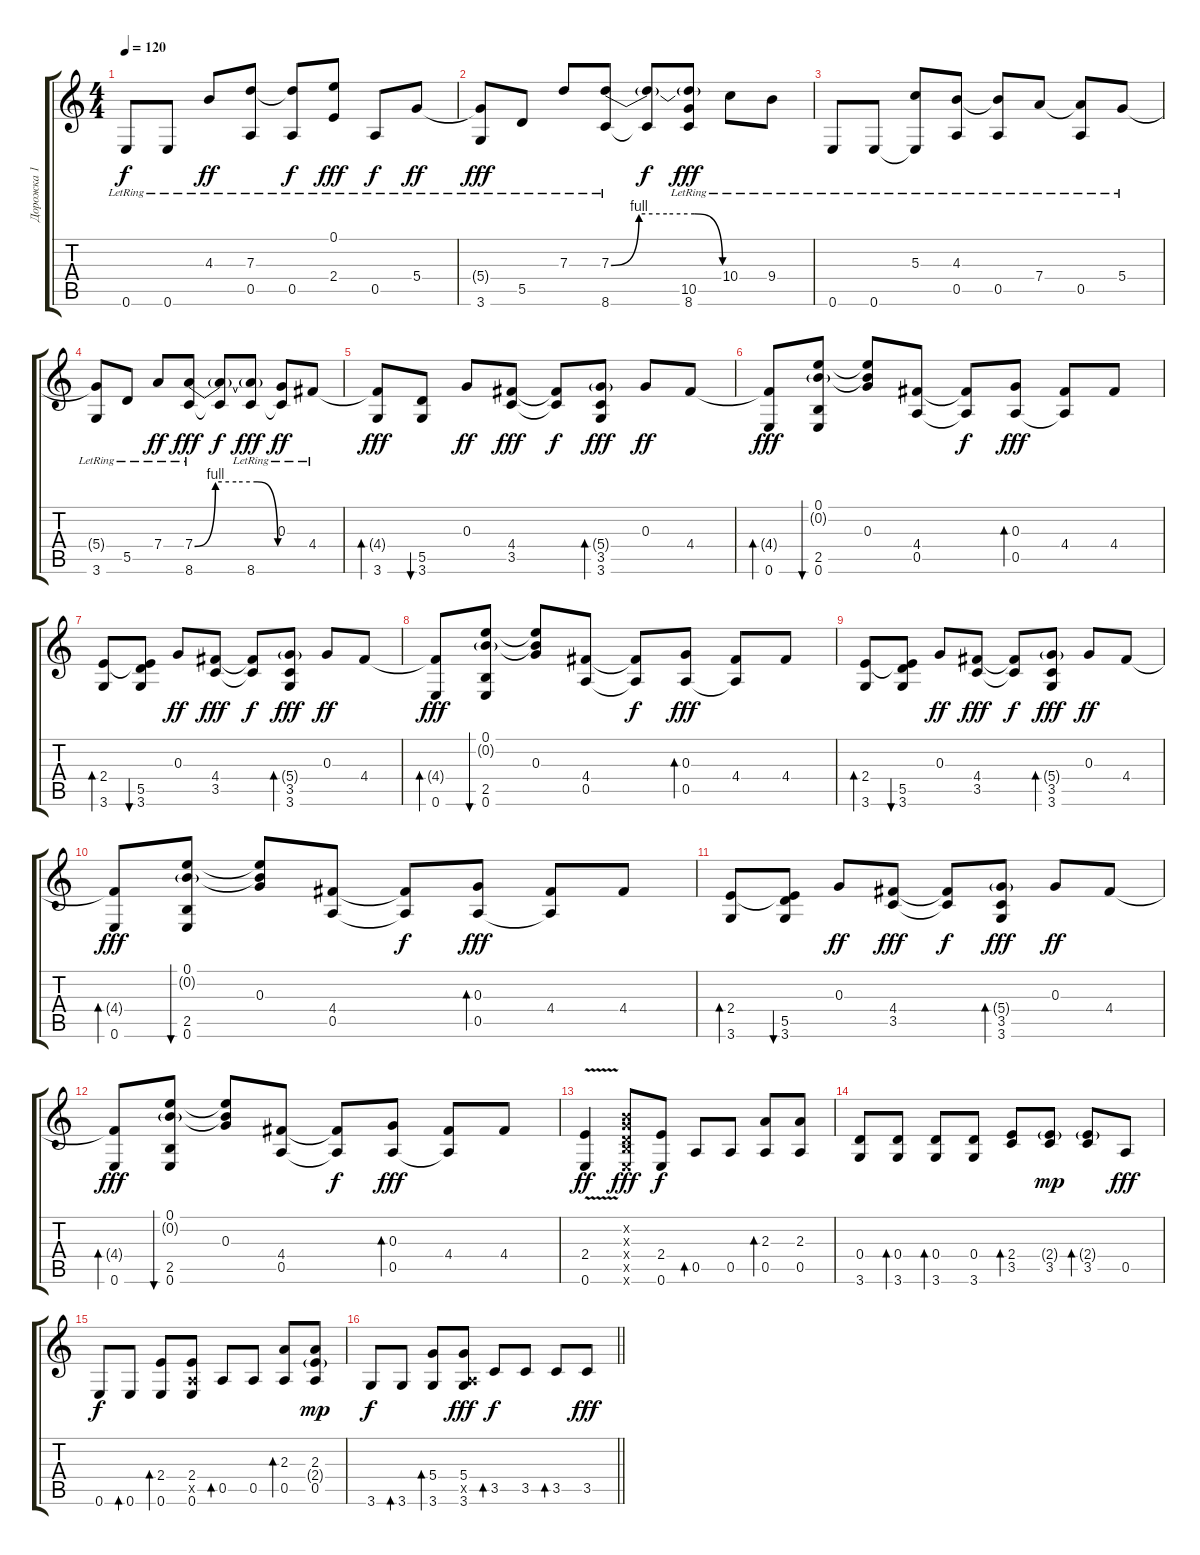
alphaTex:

\track ("Дорожка 1" "Дорожка 1") {instrument acousticguitarsteel}
\staff {score tabs}
\tuning (E4 B3 G3 D3 A2 E2) {hide}
\ts (4 4)
\tempo 120
\clef g2
\ks c
0.6{lr}.8{dy f} 0.6{lr}.8 4.3{lr}.8{dy ff} (7.3{lr} 0.5{lr}).8 (7.3{t} 0.5{lr}).8{dy f} (0.1{lr} 2.4{lr}).8{dy fff} 0.5{lr}.8{dy f} 5.4{lr}.8{dy ff} |
(5.4{t} 3.6{lr}).8{dy fff} 5.5{lr}.8 7.3{lr}.8 (7.3{be (custom 0 0 15 4 30 4 45 4 60 0) lr} 8.6{lr}).8 (7.3{t} 8.6{t}).8{dy f} (7.3{t} 10.5{lr} 8.6{lr}).8{dy fff} 10.4{lr}.8 9.4{lr}.8 |
0.6{lr}.8 0.6{lr}.8 (5.3{lr} 0.6{t}).8 (4.3{lr} 0.5{lr}).8 (4.3{t} 0.5{lr}).8 7.4{lr}.8 (7.4{t} 0.5{lr}).8 5.4{lr}.8 |
(5.4{t} 3.6{lr}).8 5.5{lr}.8 7.4{lr}.8{dy ff} (7.4{be (custom 0 0 15 4 30 4 45 4 60 0) lr} 8.6{lr}).8{dy fff} (7.4{t} 8.6{t}).8{dy f} (7.4{t} 8.6{lr}).8{dy fff} (0.3{lr} 8.6{t}).8{dy ff} 4.4{lr}.8 |
(4.4{t} 3.6).8{bd 60 dy fff} (5.5 3.6).8{bu 60} 0.3.8{dy ff} (4.4 3.5).8{dy fff} (4.4{t} 3.5{t}).8{dy f} (5.4{g} 3.5 3.6).8{bd 60 dy fff} 0.3.8{dy ff} 4.4.8 |
(4.4{t} 0.6).8{bd 60 dy fff} (0.1 0.2{g} 2.5 0.6).8{bu 60} (0.1{t} 0.2{t} 0.3).8 (4.4 0.5).8 (4.4{t} 0.5{t}).8{dy f} (0.3 0.5).8{bd 60 dy fff} (4.4 0.5{t}).8 4.4.8 |
(2.4 3.6).8{bd 60} (2.4{t} 5.5 3.6).8{bu 60} 0.3.8{dy ff} (4.4 3.5).8{dy fff} (4.4{t} 3.5{t}).8{dy f} (5.4{g} 3.5 3.6).8{bd 60 dy fff} 0.3.8{dy ff} 4.4.8 |
(4.4{t} 0.6).8{bd 60 dy fff} (0.1 0.2{g} 2.5 0.6).8{bu 60} (0.1{t} 0.2{t} 0.3).8 (4.4 0.5).8 (4.4{t} 0.5{t}).8{dy f} (0.3 0.5).8{bd 60 dy fff} (4.4 0.5{t}).8 4.4.8 |
(2.4 3.6).8{bd 60} (2.4{t} 5.5 3.6).8{bu 60} 0.3.8{dy ff} (4.4 3.5).8{dy fff} (4.4{t} 3.5{t}).8{dy f} (5.4{g} 3.5 3.6).8{bd 60 dy fff} 0.3.8{dy ff} 4.4.8 |
(4.4{t} 0.6).8{bd 60 dy fff} (0.1 0.2{g} 2.5 0.6).8{bu 60} (0.1{t} 0.2{t} 0.3).8 (4.4 0.5).8 (4.4{t} 0.5{t}).8{dy f} (0.3 0.5).8{bd 60 dy fff} (4.4 0.5{t}).8 4.4.8 |
(2.4 3.6).8{bd 60} (2.4{t} 5.5 3.6).8{bu 60} 0.3.8{dy ff} (4.4 3.5).8{dy fff} (4.4{t} 3.5{t}).8{dy f} (5.4{g} 3.5 3.6).8{bd 60 dy fff} 0.3.8{dy ff} 4.4.8 |
(4.4{t} 0.6).8{bd 60 dy fff} (0.1 0.2{g} 2.5 0.6).8{bu 60} (0.1{t} 0.2{t} 0.3).8 (4.4 0.5).8 (4.4{t} 0.5{t}).8{dy f} (0.3 0.5).8{bd 60 dy fff} (4.4 0.5{t}).8 4.4.8 |
(2.4{v} 0.6).4{dy ff} (0.2{x} 0.3{x} 0.4{x} 2.5{x} 0.6{x}).8{dy fff} (2.4 0.6).8{dy f} 0.5.8{bd 60} 0.5.8 (2.3 0.5).8{bd 60} (2.3 0.5).8 |
(0.4 3.6).8 (0.4 3.6).8{bd 60} (0.4 3.6).8{bd 60} (0.4 3.6).8 (2.4 3.5).8{bd 60} (2.4{g} 3.5).8{dy mp} (2.4{g} 3.5).8{bd 60} 0.5.8{dy fff} |
0.6.8{dy f} 0.6.8{bd 60} (2.4 0.6).8{bd 60} (2.4 0.5{x} 0.6).8 0.5.8{bd 60} 0.5.8 (2.3 0.5).8{bd 60} (2.3 2.4{g} 0.5).8{dy mp} |
\barLineRight lightlight
3.6.8{dy f} 3.6.8{bd 60} (5.4 3.6).8{bd 60} (5.4 0.5{x} 3.6).8{dy fff} 3.5.8{bd 60 dy f} 3.5.8 3.5.8{bd 60} 3.5.8{dy fff}
